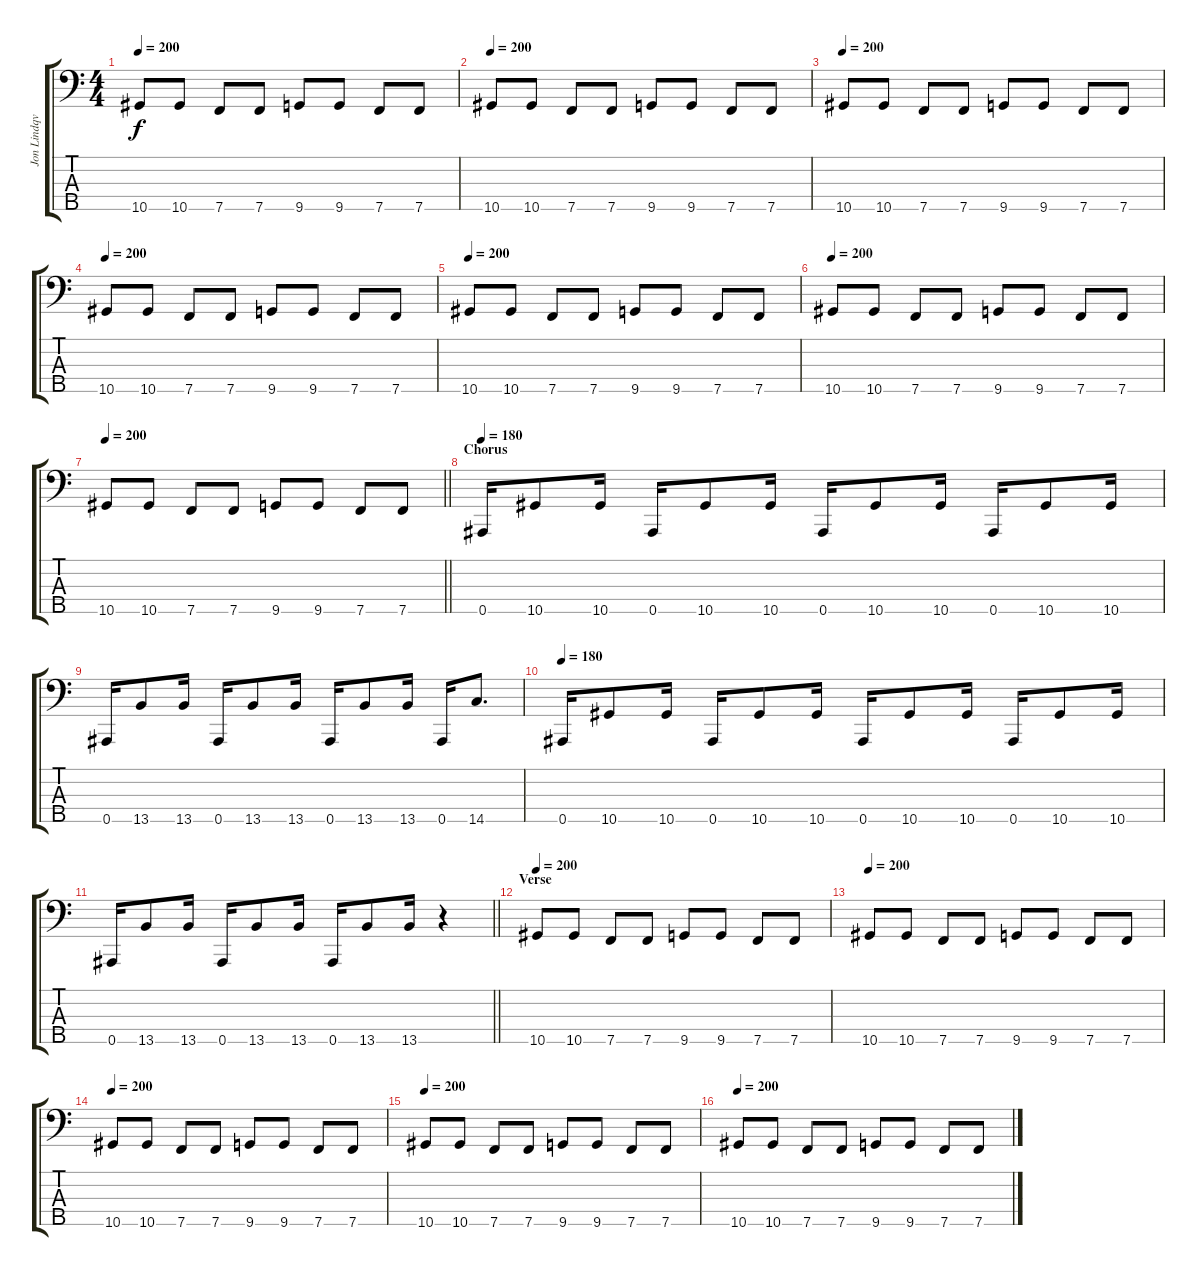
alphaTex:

\track ("Jon Lindqvist" "Jon Lindqv") {instrument electricbasspick}
\staff {score tabs}
\tuning (Ab2 Eb2 Bb1 F1 Bb0) {hide}
\ts (4 4)
\tempo 200
\clef f4
\ks c
10.5.8{dy f} 10.5.8 7.5.8 7.5.8 9.5.8 9.5.8 7.5.8 7.5.8 |
\tempo 200
10.5.8 10.5.8 7.5.8 7.5.8 9.5.8 9.5.8 7.5.8 7.5.8 |
\tempo 200
10.5.8 10.5.8 7.5.8 7.5.8 9.5.8 9.5.8 7.5.8 7.5.8 |
\tempo 200
10.5.8 10.5.8 7.5.8 7.5.8 9.5.8 9.5.8 7.5.8 7.5.8 |
\tempo 200
10.5.8 10.5.8 7.5.8 7.5.8 9.5.8 9.5.8 7.5.8 7.5.8 |
\tempo 200
10.5.8 10.5.8 7.5.8 7.5.8 9.5.8 9.5.8 7.5.8 7.5.8 |
\tempo 200
\barLineRight lightlight
10.5.8 10.5.8 7.5.8 7.5.8 9.5.8 9.5.8 7.5.8 7.5.8 |
\section ("" "Chorus")
\tempo 180
0.5.16 10.5.8 10.5.16 0.5.16 10.5.8 10.5.16 0.5.16 10.5.8 10.5.16 0.5.16 10.5.8 10.5.16 |
0.5.16 13.5.8 13.5.16 0.5.16 13.5.8 13.5.16 0.5.16 13.5.8 13.5.16 0.5.16 14.5.8{d} |
\tempo 180
0.5.16 10.5.8 10.5.16 0.5.16 10.5.8 10.5.16 0.5.16 10.5.8 10.5.16 0.5.16 10.5.8 10.5.16 |
\barLineRight lightlight
0.5.16 13.5.8 13.5.16 0.5.16 13.5.8 13.5.16 0.5.16 13.5.8 13.5.16 r.4 |
\section ("" "Verse")
\tempo 200
10.5.8 10.5.8 7.5.8 7.5.8 9.5.8 9.5.8 7.5.8 7.5.8 |
\tempo 200
10.5.8 10.5.8 7.5.8 7.5.8 9.5.8 9.5.8 7.5.8 7.5.8 |
\tempo 200
10.5.8 10.5.8 7.5.8 7.5.8 9.5.8 9.5.8 7.5.8 7.5.8 |
\tempo 200
10.5.8 10.5.8 7.5.8 7.5.8 9.5.8 9.5.8 7.5.8 7.5.8 |
\tempo 200
10.5.8 10.5.8 7.5.8 7.5.8 9.5.8 9.5.8 7.5.8 7.5.8
